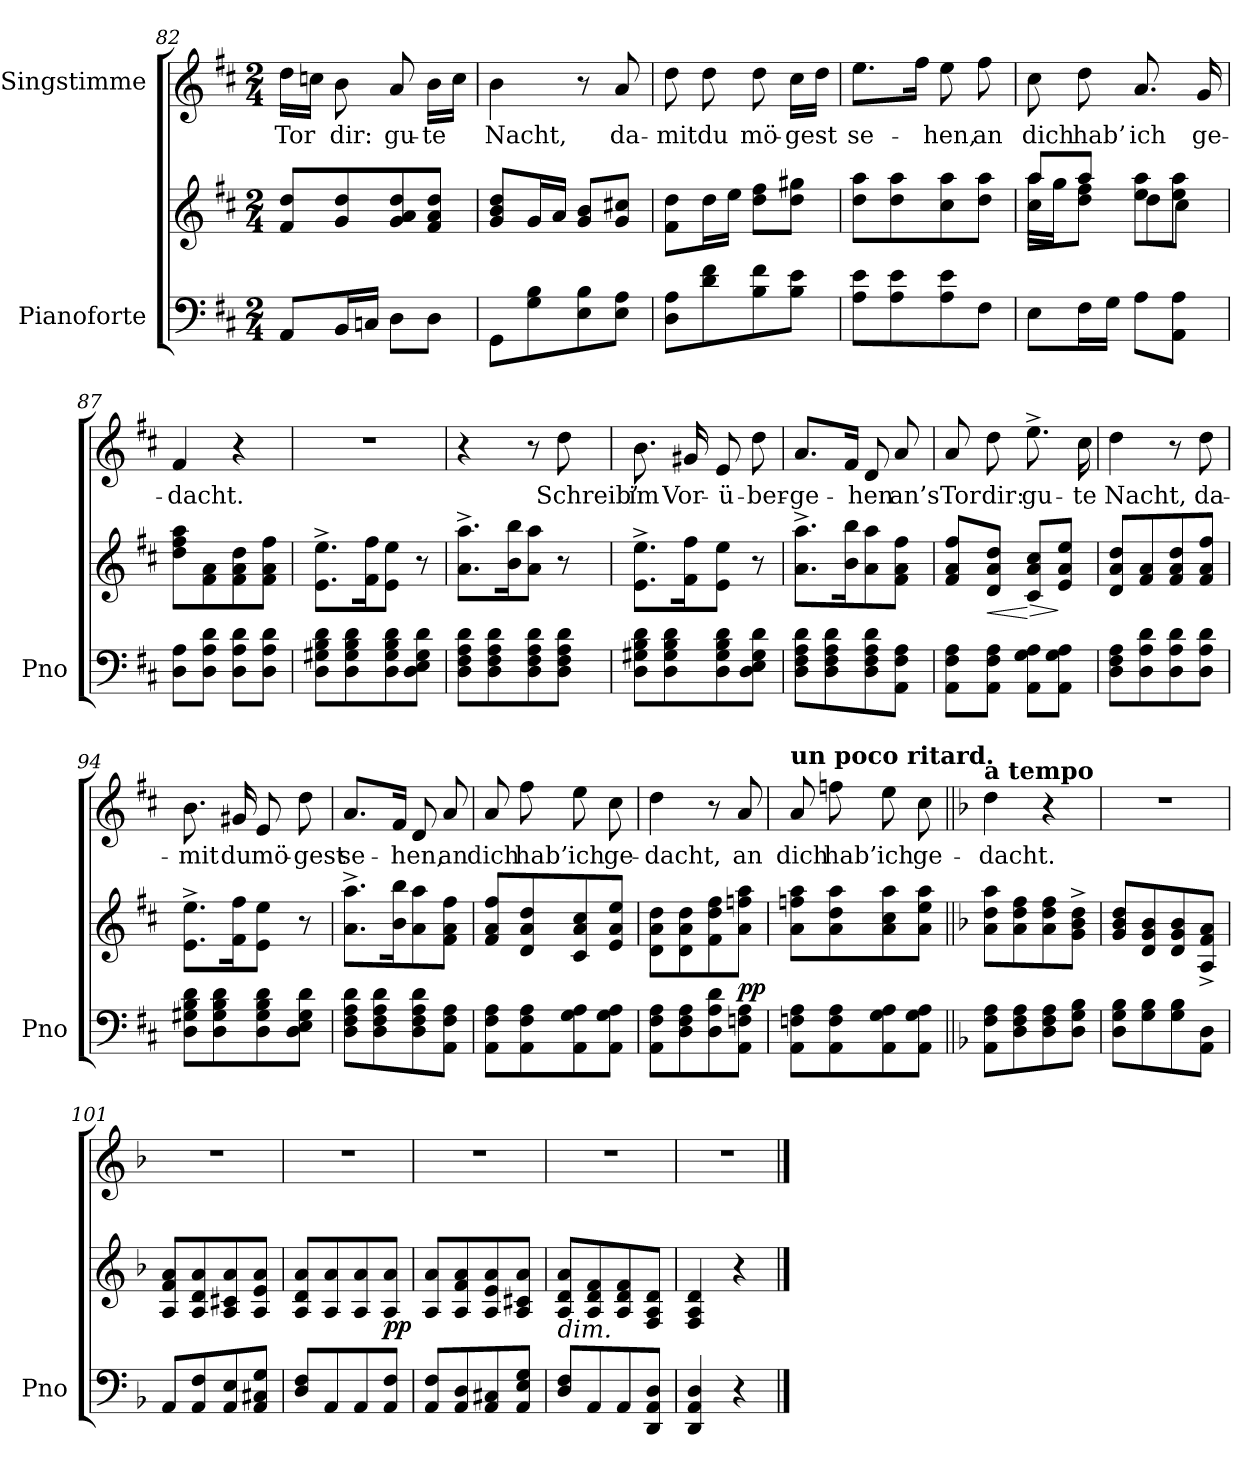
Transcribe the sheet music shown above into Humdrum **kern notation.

**kern	**kern	**dynam	**kern	**text
*part2	*part2	*part2	*part1	*part1
*staff3	*staff2	*staff2/3	*staff1	*staff1
*I"Pianoforte	*	*	*I"Singstimme	*
*I'Pno	*	*	*	*
*clefF4	*clefG2	*	*clefG2	*
*k[f#c#]	*k[f#c#]	*	*k[f#c#]	*
*M2/4	*M2/4	*	*M2/4	*
=82	=82	=82	=82	=82
!	!	!	!	!LO:LY:b
8AA/L	8f#/ 8dd/L	.	16dd\LL	Tor
.	.	.	16ccn\JJ	.
!	!	!	!	!LO:LY:b
16BB/L	8g/ 8dd/	.	8b\	dir:
16Cn/JJ	.	.	.	.
!	!	!	!	!LO:LY:b
8D\L	8g/ 8a/ 8dd/	.	8a/	gu-
!	!	!	!	!LO:LY:b
8D\J	8f#/ 8a/ 8dd/J	.	16b\LL	-te
.	.	.	16cc\JJ	.
!!LO:PB:g=z
=83	=83	=83	=83	=83
!	!	!	!	!LO:LY:b
8GG\L	8g/ 8b/ 8dd/L	.	4b\	Nacht,
8G\ 8B\	16g/L	.	.	.
.	16a/JJ	.	.	.
8E\ 8B\	8g/ 8b/L	.	8r	.
!	!	!	!	!LO:LY:b
8E\ 8A\J	8g/ 8cc#X/J	.	8a/	da-
=84	=84	=84	=84	=84
!	!	!	!	!LO:LY:b
8D\ 8A\L	8f#\ 8dd\L	.	8dd\	-mit
!	!	!	!	!LO:LY:b
8d\ 8f#\	16dd\L	.	8dd\	du
.	16ee\JJ	.	.	.
!	!	!	!	!LO:LY:b
8B\ 8f#\	8dd\ 8ff#\L	.	8dd\	mö-
!	!	!	!	!LO:LY:b
8B\ 8e\J	8dd\ 8gg#X\J	.	16cc#\LL	-gest
.	.	.	16dd\JJ	.
=85	=85	=85	=85	=85
!	!	!	!	!LO:LY:b
8A\ 8e\L	8dd\ 8aa\L	.	8.ee\L	se-
8A\ 8e\	8dd\ 8aa\	.	.	.
.	.	.	16ff#\Jk	.
!	!	!	!	!LO:LY:b
8A\ 8e\	8cc#\ 8aa\	.	8ee\	-hen,
!	!	!	!	!LO:LY:b
8F#\J	8dd\ 8aa\J	.	8ff#\	an
=86	=86	=86	=86	=86
*	*^	*	*	*
*	*	*^	*	*	*
!	!	!	!	!	!	!LO:LY:b
8E\L	8aa/L	8cc#\L	16aa\LL	.	8cc#\	dich
.	.	.	16gg\JJ	.	.	.
!	!	!	!	!	!	!LO:LY:b
16F#\L	8aa/J	8dd\ 8ff#\J	4.ryy	.	8dd\	hab’
16G\JJ	.	.	.	.	.	.
!	!	!	!	!	!	!LO:LY:b
8A\L	8ee\ 8aa\L	8dd\L	.	.	8.a/	ich
8AA\ 8A\J	8ee\ 8aa\J	8cc#\J	.	.	.	.
!	!	!	!	!	!	!LO:LY:b
.	.	.	.	.	16g/	ge-
*	*v	*v	*v	*	*	*
=87	=87	=87	=87	=87
!	!	!	!	!LO:LY:b
8D\ 8A\L	8dd\ 8ff#\ 8aa\L	.	4f#/	-dacht.
8D\ 8A\ 8d\J	8f#\ 8a\	.	.	.
8D\ 8A\ 8d\L	8f#\ 8a\ 8dd\	.	4r	.
8D\ 8A\ 8d\J	8f#\ 8a\ 8ff#\J	.	.	.
!!LO:LB:g=z
=88	=88	=88	=88	=88
8D\ 8G#X\ 8B\ 8d\L	8.e\^> 8.ee\^>L	.	2r	.
8D\ 8G#\ 8B\ 8d\	.	.	.	.
.	16f#\ 16ff#\K	.	.	.
8D\ 8G#\ 8B\ 8d\	8e\ 8ee\J	.	.	.
8D\ 8E\ 8G#\ 8d\J	8r	.	.	.
=89	=89	=89	=89	=89
8D\ 8F#\ 8A\ 8d\L	8.a\^> 8.aa\^>L	.	4r	.
8D\ 8F#\ 8A\ 8d\	.	.	.	.
.	16b\ 16bb\K	.	.	.
8D\ 8F#\ 8A\ 8d\	8a\ 8aa\J	.	8r	.
!	!	!	!	!LO:LY:b
8D\ 8F#\ 8A\ 8d\J	8r	.	8dd\	Schreib’
=90	=90	=90	=90	=90
!	!	!	!	!LO:LY:b
8D\ 8G#X\ 8B\ 8d\L	8.e\^> 8.ee\^>L	.	8.b\	im
8D\ 8G#\ 8B\ 8d\	.	.	.	.
!	!	!	!	!LO:LY:b
.	16f#\ 16ff#\K	.	16g#X/	Vor-
!	!	!	!	!LO:LY:b
8D\ 8G#\ 8B\ 8d\	8e\ 8ee\J	.	8e/	-ü-
!	!	!	!	!LO:LY:b
8D\ 8E\ 8G#\ 8d\J	8r	.	8dd\	-ber-
=91	=91	=91	=91	=91
!	!	!	!	!LO:LY:b
8D\ 8F#\ 8A\ 8d\L	8.a\^> 8.aa\^>L	.	8.a/L	-ge-
8D\ 8F#\ 8A\ 8d\	.	.	.	.
.	16b\ 16bb\K	.	16f#/Jk	.
!	!	!	!	!LO:LY:b
8D\ 8F#\ 8A\ 8d\	8a\ 8aa\	.	8d/	-hen
!	!	!	!	!LO:LY:b
8AA\ 8F#\ 8A\J	8f#\ 8a\ 8ff#\J	.	8a/	an’s
=92	=92	=92	=92	=92
!	!	!	!	!LO:LY:b
8AA\ 8F#\ 8A\L	8f#/ 8a/ 8ff#/L	.	8a/	Tor
!	!	!LO:HP:b	!	!LO:LY:b
8AA\ 8F#\ 8A\J	8d/ 8a/ 8dd/J	<	8dd\	dir:
!	!	!LO:HP:n=1:b	!	!LO:LY:b
8AA\ 8G\ 8A\L	8c#/ 8a/ 8cc#/L	[ >	8.ee^\	gu-
8AA\ 8G\ 8A\J	8e/ 8a/ 8ee/J	]	.	.
!	!	!	!	!LO:LY:b
.	.	.	16cc#\	-te
=93	=93	=93	=93	=93
!	!	!	!	!LO:LY:b
8D\ 8F#\ 8A\L	8d/ 8a/ 8dd/L	.	4dd\	Nacht,
8D\ 8A\ 8d\	8f#/ 8a/	.	.	.
8D\ 8A\ 8d\	8f#/ 8a/ 8dd/	.	8r	.
!	!	!	!	!LO:LY:b
8D\ 8A\ 8d\J	8f#/ 8a/ 8ff#/J	.	8dd\	da-
!!LO:LB:g=z
=94	=94	=94	=94	=94
!	!	!	!	!LO:LY:b
8D\ 8G#X\ 8B\ 8d\L	8.e\^> 8.ee\^>L	.	8.b\	-mit
8D\ 8G#\ 8B\ 8d\	.	.	.	.
!	!	!	!	!LO:LY:b
.	16f#\ 16ff#\K	.	16g#X/	du
!	!	!	!	!LO:LY:b
8D\ 8G#\ 8B\ 8d\	8e\ 8ee\J	.	8e/	mö-
!	!	!	!	!LO:LY:b
8D\ 8E\ 8G#\ 8d\J	8r	.	8dd\	-gest
=95	=95	=95	=95	=95
!	!	!	!	!LO:LY:b
8D\ 8F#\ 8A\ 8d\L	8.a\^> 8.aa\^>L	.	8.a/L	se-
8D\ 8F#\ 8A\ 8d\	.	.	.	.
.	16b\ 16bb\K	.	16f#/Jk	.
!	!	!	!	!LO:LY:b
8D\ 8F#\ 8A\ 8d\	8a\ 8aa\	.	8d/	-hen,
!	!	!	!	!LO:LY:b
8AA\ 8F#\ 8A\J	8f#\ 8a\ 8ff#\J	.	8a/	an
=96	=96	=96	=96	=96
!	!	!	!	!LO:LY:b
8AA\ 8F#\ 8A\L	8f#/ 8a/ 8ff#/L	.	8a/	dich
!	!	!	!	!LO:LY:b
8AA\ 8F#\ 8A\	8d/ 8a/ 8dd/	.	8ff#\	hab’
!	!	!	!	!LO:LY:b
8AA\ 8G\ 8A\	8c#/ 8a/ 8cc#/	.	8ee\	ich
!	!	!	!	!LO:LY:b
8AA\ 8G\ 8A\J	8e/ 8a/ 8ee/J	.	8cc#\	ge-
=97	=97	=97	=97	=97
!	!	!	!	!LO:LY:b
8AA\ 8F#\ 8A\L	8d\ 8a\ 8dd\L	.	4dd\	-dacht,
8D\ 8F#\ 8A\	8d\ 8a\ 8dd\	.	.	.
8D\ 8A\ 8d\	8f#\ 8dd\ 8ff#\	.	8r	.
!	!	!LO:DY:a=2	!	!LO:LY:b
8AA\ 8Fn\ 8A\J	8a\ 8ffn\ 8aa\J	pp	8a/	an
=98	=98	=98	=98	=98
!	!	!	!LO:TX:a:B:t=un poco ritard.	!
!	!	!	!	!LO:LY:b
8AA\ 8Fn\ 8A\L	8a\ 8ffn\ 8aa\L	.	8a/	dich
!	!	!	!	!LO:LY:b
8AA\ 8F\ 8A\	8a\ 8dd\ 8aa\	.	8ffn\	hab’
!	!	!	!	!LO:LY:b
8AA\ 8G\ 8A\	8a\ 8cc#\ 8aa\	.	8ee\	ich
!	!	!	!	!LO:LY:b
8AA\ 8G\ 8A\J	8a\ 8ee\ 8aa\J	.	8cc#\	ge-
!!LO:LB:g=z
=99||	=99||	=99||	=99||	=99||
*k[b-]	*k[b-]	*	*k[b-]	*
!	!	!	!LO:TX:a:B:t=a tempo	!
!	!	!	!	!LO:LY:b
8AA\ 8F\ 8A\L	8a\ 8dd\ 8aa\L	.	4dd\	-dacht.
8D\ 8F\ 8A\	8a\ 8dd\ 8ff\	.	.	.
8D\ 8F\ 8A\	8a\ 8dd\ 8ff\	.	4r	.
8D\ 8G\ 8B-\J	8g\^< 8b-\^< 8dd\^<J	.	.	.
=100	=100	=100	=100	=100
8D\ 8G\ 8B-\L	8g/ 8b-/ 8dd/L	.	2r	.
8G\ 8B-\	8d/ 8g/ 8b-/	.	.	.
8G\ 8B-\	8d/ 8g/ 8b-/	.	.	.
8AA\ 8D\J	8A/^ 8f/^ 8a/^J	.	.	.
=101	=101	=101	=101	=101
8AA/L	8A/ 8f/ 8a/L	.	2r	.
8AA/ 8F/	8A/ 8d/ 8a/	.	.	.
8AA/ 8E/	8A/ 8c#X/ 8a/	.	.	.
8AA/ 8C#X/ 8G/J	8A/ 8e/ 8a/J	.	.	.
=102	=102	=102	=102	=102
8D/ 8F/L	8A/ 8d/ 8a/L	.	2r	.
8AA/	8A/ 8a/	.	.	.
8AA/	8A/ 8a/	.	.	.
!	!	!LO:DY:b	!	!
8AA/ 8F/J	8A/ 8a/J	pp	.	.
=103	=103	=103	=103	=103
8AA/ 8F/L	8A/ 8a/L	.	2r	.
8AA/ 8D/	8A/ 8f/ 8a/	.	.	.
8AA/ 8C#X/	8A/ 8e/ 8a/	.	.	.
8AA/ 8E/ 8G/J	8A/ 8c#X/ 8a/J	.	.	.
=104	=104	=104	=104	=104
!	!LO:TX:b:i:t=dim.	!	!	!
8D/ 8F/L	8A/ 8d/ 8a/L	.	2r	.
8AA/	8A/ 8d/ 8f/	.	.	.
8AA/	8A/ 8d/ 8f/	.	.	.
8DD/ 8AA/ 8D/J	8F/ 8A/ 8d/J	.	.	.
=105	=105	=105	=105	=105
4DD/ 4AA/ 4D/	4F/ 4A/ 4d/	.	2r	.
4r	4r	.	.	.
==	==	==	==	==
*-	*-	*-	*-	*-
